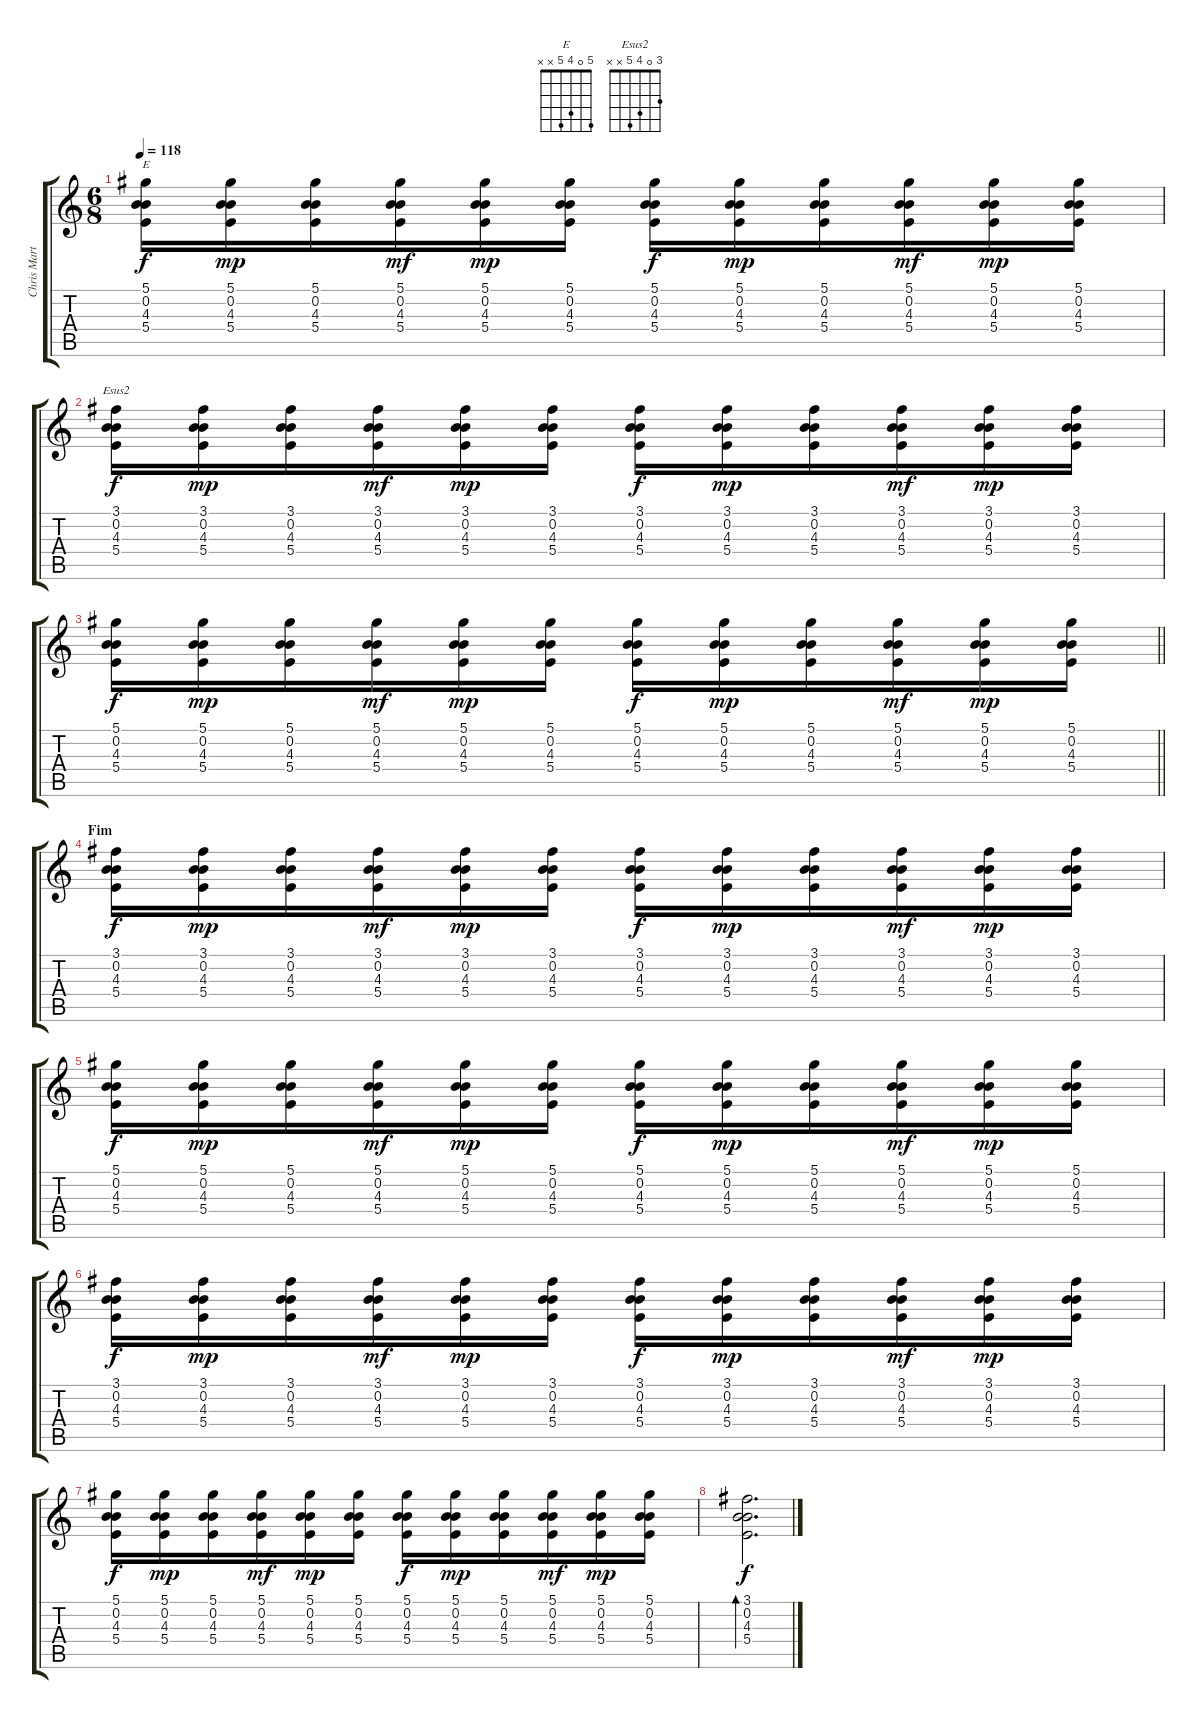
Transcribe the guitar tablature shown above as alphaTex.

\track ("Chris Martin (violão folk)" "Chris Mart") {instrument acousticguitarsteel}
\staff {score tabs}
\tuning (Eb4 B3 G3 B2 A2 E2) {hide}
\chord ("E" 5 0 4 5 x x)
\chord ("Esus2" 3 0 4 5 x x)
\ts (6 8)
\tempo 118
\clef g2
\ks c
(5.1 0.2 4.3 5.4).16{ch "E" dy f} (5.1 0.2 4.3 5.4).16{dy mp} (5.1 0.2 4.3 5.4).16 (5.1 0.2 4.3 5.4).16{dy mf} (5.1 0.2 4.3 5.4).16{dy mp} (5.1 0.2 4.3 5.4).16 (5.1 0.2 4.3 5.4).16{dy f} (5.1 0.2 4.3 5.4).16{dy mp} (5.1 0.2 4.3 5.4).16 (5.1 0.2 4.3 5.4).16{dy mf} (5.1 0.2 4.3 5.4).16{dy mp} (5.1 0.2 4.3 5.4).16 |
(3.1 0.2 4.3 5.4).16{ch "Esus2" dy f} (3.1 0.2 4.3 5.4).16{dy mp} (3.1 0.2 4.3 5.4).16 (3.1 0.2 4.3 5.4).16{dy mf} (3.1 0.2 4.3 5.4).16{dy mp} (3.1 0.2 4.3 5.4).16 (3.1 0.2 4.3 5.4).16{dy f} (3.1 0.2 4.3 5.4).16{dy mp} (3.1 0.2 4.3 5.4).16 (3.1 0.2 4.3 5.4).16{dy mf} (3.1 0.2 4.3 5.4).16{dy mp} (3.1 0.2 4.3 5.4).16 |
\barLineRight lightlight
(5.1 0.2 4.3 5.4).16{dy f} (5.1 0.2 4.3 5.4).16{dy mp} (5.1 0.2 4.3 5.4).16 (5.1 0.2 4.3 5.4).16{dy mf} (5.1 0.2 4.3 5.4).16{dy mp} (5.1 0.2 4.3 5.4).16 (5.1 0.2 4.3 5.4).16{dy f} (5.1 0.2 4.3 5.4).16{dy mp} (5.1 0.2 4.3 5.4).16 (5.1 0.2 4.3 5.4).16{dy mf} (5.1 0.2 4.3 5.4).16{dy mp} (5.1 0.2 4.3 5.4).16 |
\section ("" "Fim")
(3.1 0.2 4.3 5.4).16{dy f} (3.1 0.2 4.3 5.4).16{dy mp} (3.1 0.2 4.3 5.4).16 (3.1 0.2 4.3 5.4).16{dy mf} (3.1 0.2 4.3 5.4).16{dy mp} (3.1 0.2 4.3 5.4).16 (3.1 0.2 4.3 5.4).16{dy f} (3.1 0.2 4.3 5.4).16{dy mp} (3.1 0.2 4.3 5.4).16 (3.1 0.2 4.3 5.4).16{dy mf} (3.1 0.2 4.3 5.4).16{dy mp} (3.1 0.2 4.3 5.4).16 |
(5.1 0.2 4.3 5.4).16{dy f} (5.1 0.2 4.3 5.4).16{dy mp} (5.1 0.2 4.3 5.4).16 (5.1 0.2 4.3 5.4).16{dy mf} (5.1 0.2 4.3 5.4).16{dy mp} (5.1 0.2 4.3 5.4).16 (5.1 0.2 4.3 5.4).16{dy f} (5.1 0.2 4.3 5.4).16{dy mp} (5.1 0.2 4.3 5.4).16 (5.1 0.2 4.3 5.4).16{dy mf} (5.1 0.2 4.3 5.4).16{dy mp} (5.1 0.2 4.3 5.4).16 |
(3.1 0.2 4.3 5.4).16{dy f} (3.1 0.2 4.3 5.4).16{dy mp} (3.1 0.2 4.3 5.4).16 (3.1 0.2 4.3 5.4).16{dy mf} (3.1 0.2 4.3 5.4).16{dy mp} (3.1 0.2 4.3 5.4).16 (3.1 0.2 4.3 5.4).16{dy f} (3.1 0.2 4.3 5.4).16{dy mp} (3.1 0.2 4.3 5.4).16 (3.1 0.2 4.3 5.4).16{dy mf} (3.1 0.2 4.3 5.4).16{dy mp} (3.1 0.2 4.3 5.4).16 |
(5.1 0.2 4.3 5.4).16{dy f} (5.1 0.2 4.3 5.4).16{dy mp} (5.1 0.2 4.3 5.4).16 (5.1 0.2 4.3 5.4).16{dy mf} (5.1 0.2 4.3 5.4).16{dy mp} (5.1 0.2 4.3 5.4).16 (5.1 0.2 4.3 5.4).16{dy f} (5.1 0.2 4.3 5.4).16{dy mp} (5.1 0.2 4.3 5.4).16 (5.1 0.2 4.3 5.4).16{dy mf} (5.1 0.2 4.3 5.4).16{dy mp} (5.1 0.2 4.3 5.4).16 |
(3.1 0.2 4.3 5.4).2{d bd 120 dy f}
